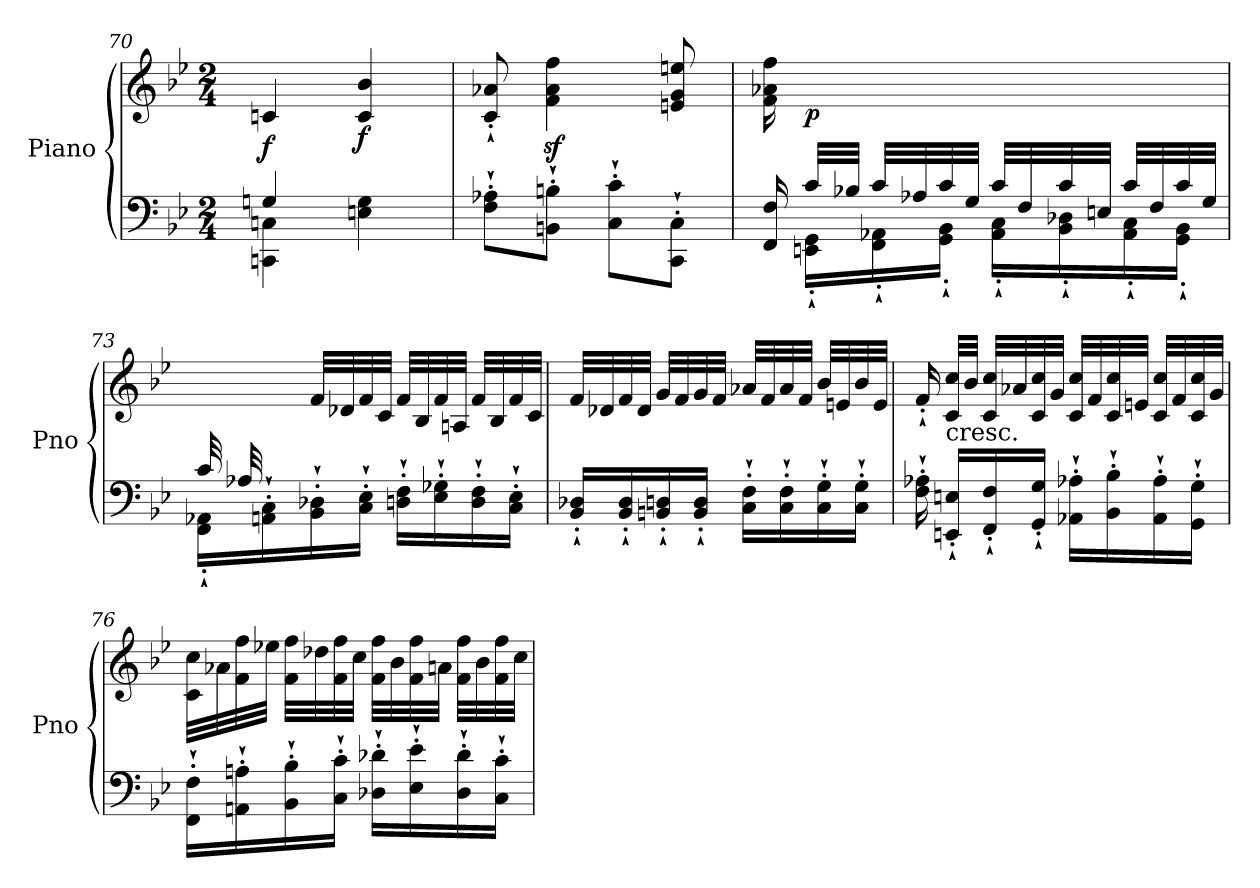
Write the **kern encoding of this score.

**kern	**kern	**dynam
*part1	*part1	*part1
*staff2	*staff1	*staff1/2
*I"Piano	*	*
*I'Pno	*	*
*clefF4	*clefG2	*
*k[b-e-]	*k[b-e-]	*
*B-:	*B-:	*
*M2/4	*M2/4	*
=70	=70	=70
*^	*	*
!	!	!	!LO:DY:b
4Gn/	4CCn\ 4Cn\	4cn/	f
!	!	!	!LO:DY:b
4ryy	4En\ 4G\	4c/ 4b-/	f
*v	*v	*	*
=71	=71	=71
8F\`' 8A-X\`'L	8c/`' 8a-X/`'	.
8BBn\`' 8Bn\`'J	4f\z< 4a-\z< 4ff\z<	.
8C\`' 8c\`'L	.	.
8CC\`' 8C\`'J	8en/ 8g/ 8een/	.
=72	=72	=72
*^	*	*
16ryy	16FF/ 16F/	16f\ 16a-X\ 16ff\	.
!	!	!	!LO:DY:b
32c/LLL	16EEn\`' 16GG\`'LL	4..ryy	p
32B-X/JJJ	.	.	.
32c/LLL	16FF\`' 16AA-X\`'	.	.
32A-X/	.	.	.
32c/	16GG\`' 16BB-\`'JJ	.	.
32G/JJJ	.	.	.
32c/LLL	16AA-\`' 16C\`'LL	.	.
32F/	.	.	.
32c/	16BB-\`' 16D-X\`'	.	.
32En/JJJ	.	.	.
32c/LLL	16AA-\`' 16C\`'	.	.
32F/	.	.	.
32c/	16GG\`' 16BB-\`'JJ	.	.
32G/JJJ	.	.	.
!!LO:LB:g=z
=73	=73	=73	=73
32c/LLL	16FF\`' 16AA-X\`'LL	16ryy	.
32A-X/	.	.	.
4..ryy	16AAn\`' 16C\`'	32f/	.
.	.	32e-X/JJJ	.
.	16BB-\`' 16D-X\`'	32f/LLL	.
.	.	32d-X/	.
.	16C\`' 16E-\`'JJ	32f/	.
.	.	32c/JJJ	.
.	16Dn\`' 16F\`'LL	32f/LLL	.
.	.	32B-/	.
.	16E-\`' 16G-X\`'	32f/	.
.	.	32An/JJJ	.
.	16D\`' 16F\`'	32f/LLL	.
.	.	32B-/	.
.	16C\`' 16E-\`'JJ	32f/	.
.	.	32c/JJJ	.
*v	*v	*	*
=74	=74	=74
16BB-/`' 16D-X/`'LL	32f/LLL	.
.	32d-X/	.
16BB-/`' 16D-/`'	32f/	.
.	32d-/JJJ	.
16BBn/`' 16Dn/`'	32g/LLL	.
.	32f/	.
16BB/`' 16D/`'JJ	32g/	.
.	32f/JJJ	.
16C\`' 16F\`'LL	32a-X/LLL	.
.	32f/	.
16C\`' 16F\`'	32a-/	.
.	32f/JJJ	.
16C\`' 16G\`'	32b-/LLL	.
.	32en/	.
16C\`' 16G\`'JJ	32b-/	.
.	32e/JJJ	.
!!LO:LB:g=z
=75	=75	=75
16F\`' 16A-X\`'	16f`'/	.
!	!LO:TX:b:t=cresc.	!
16EEn/`' 16En/`'LL	32c/ 32cc/LLL	.
.	32b-/JJJ	.
16FF/`' 16F/`'	32c/ 32cc/LLL	.
.	32a-X/	.
16GG/`' 16G/`'JJ	32c/ 32cc/	.
.	32g/JJJ	.
16AA-X\`' 16A-X\`'LL	32c/ 32cc/LLL	.
.	32f/	.
16BB-\`' 16B-\`'	32c/ 32cc/	.
.	32en/JJJ	.
16AA-\`' 16A-\`'	32c/ 32cc/LLL	.
.	32f/	.
16GG\`' 16G\`'JJ	32c/ 32cc/	.
.	32g/JJJ	.
=76	=76	=76
16FF\`' 16F\`'LL	32c\ 32cc\LLL	.
.	32a-X\	.
16AAn\`' 16An\`'	32f\ 32ff\	.
.	32ee-X\JJJ	.
16BB-\`' 16B-\`'	32f\ 32ff\LLL	.
.	32dd-X\	.
16C\`' 16c\`'JJ	32f\ 32ff\	.
.	32cc\JJJ	.
16D-X\`' 16d-X\`'LL	32f\ 32ff\LLL	.
.	32b-\	.
16E-\`' 16e-\`'	32f\ 32ff\	.
.	32an\JJJ	.
16D-\`' 16d-\`'	32f\ 32ff\LLL	.
.	32b-\	.
16C\`' 16c\`'JJ	32f\ 32ff\	.
.	32cc\JJJ	.
=	=	=
*-	*-	*-
